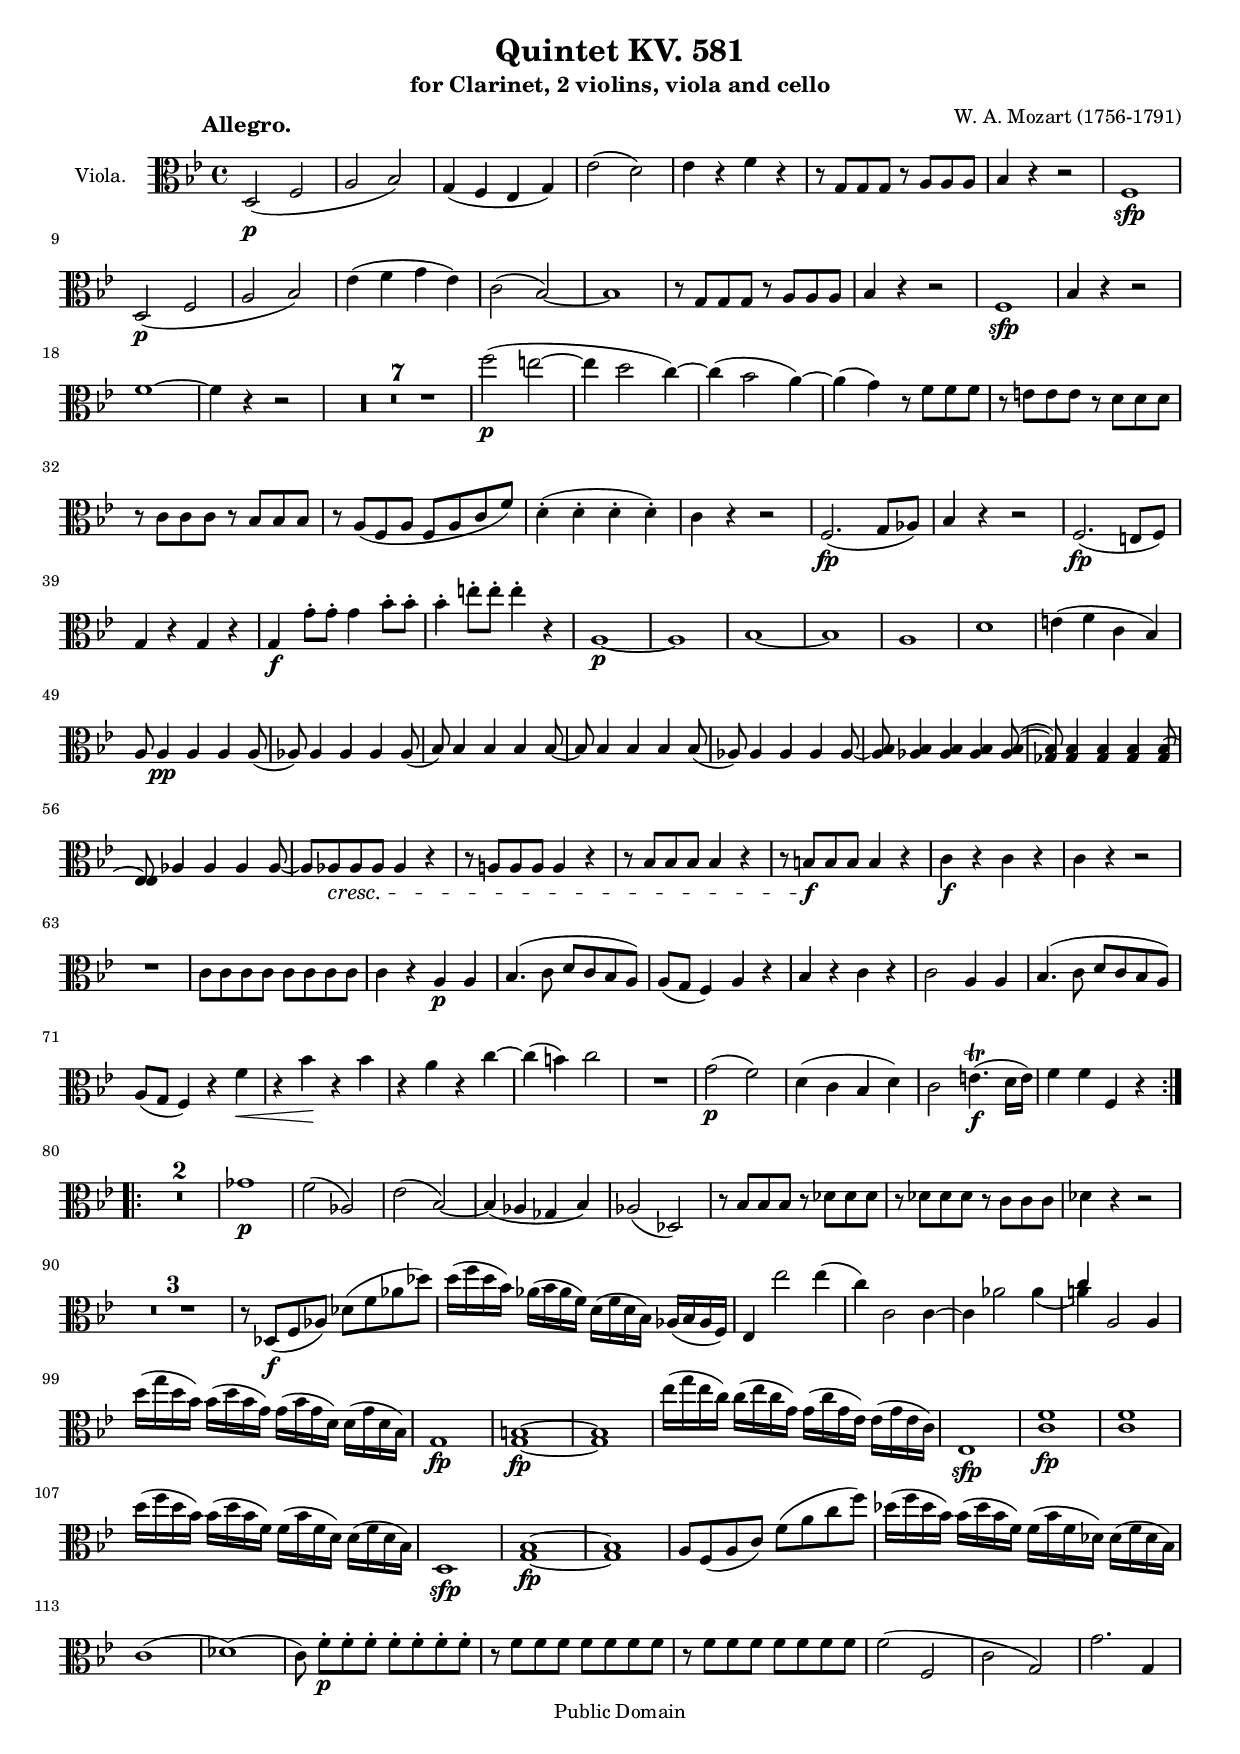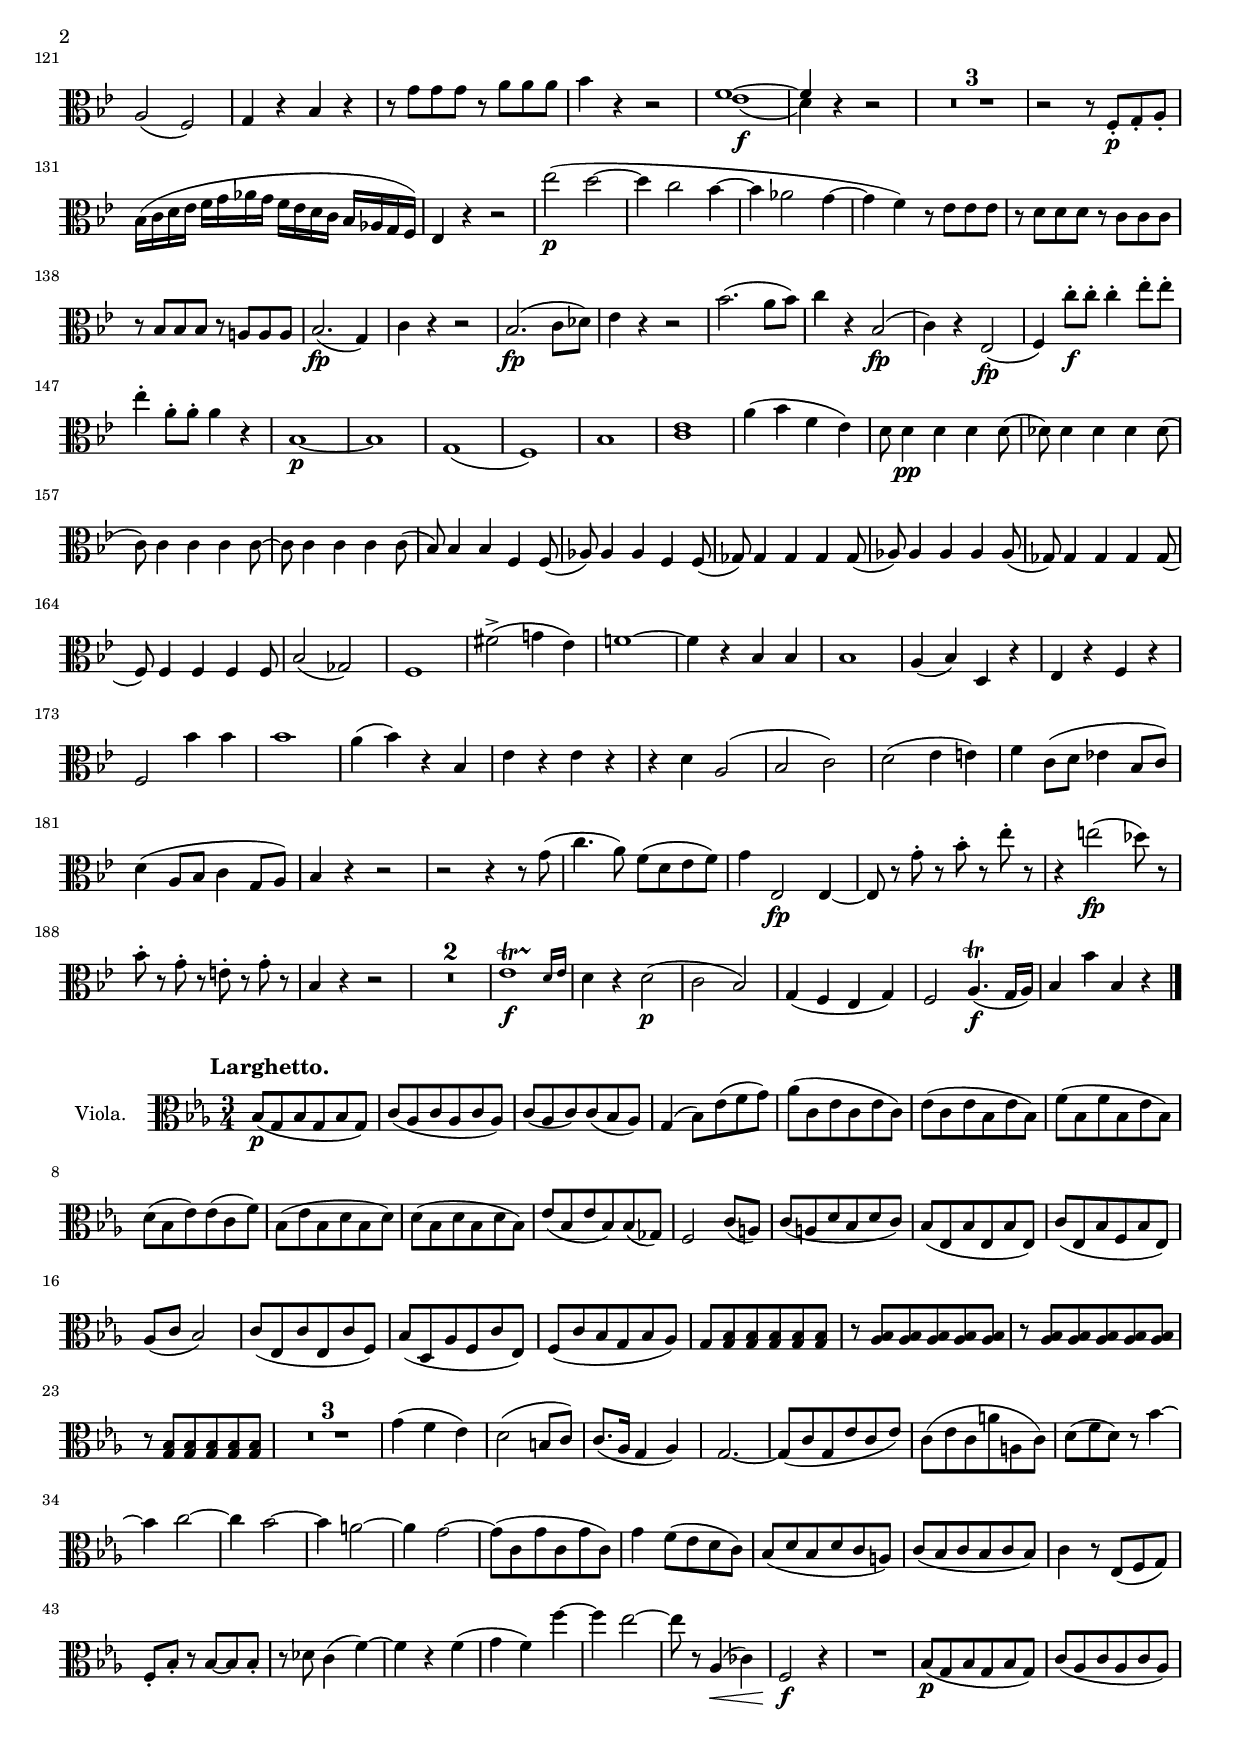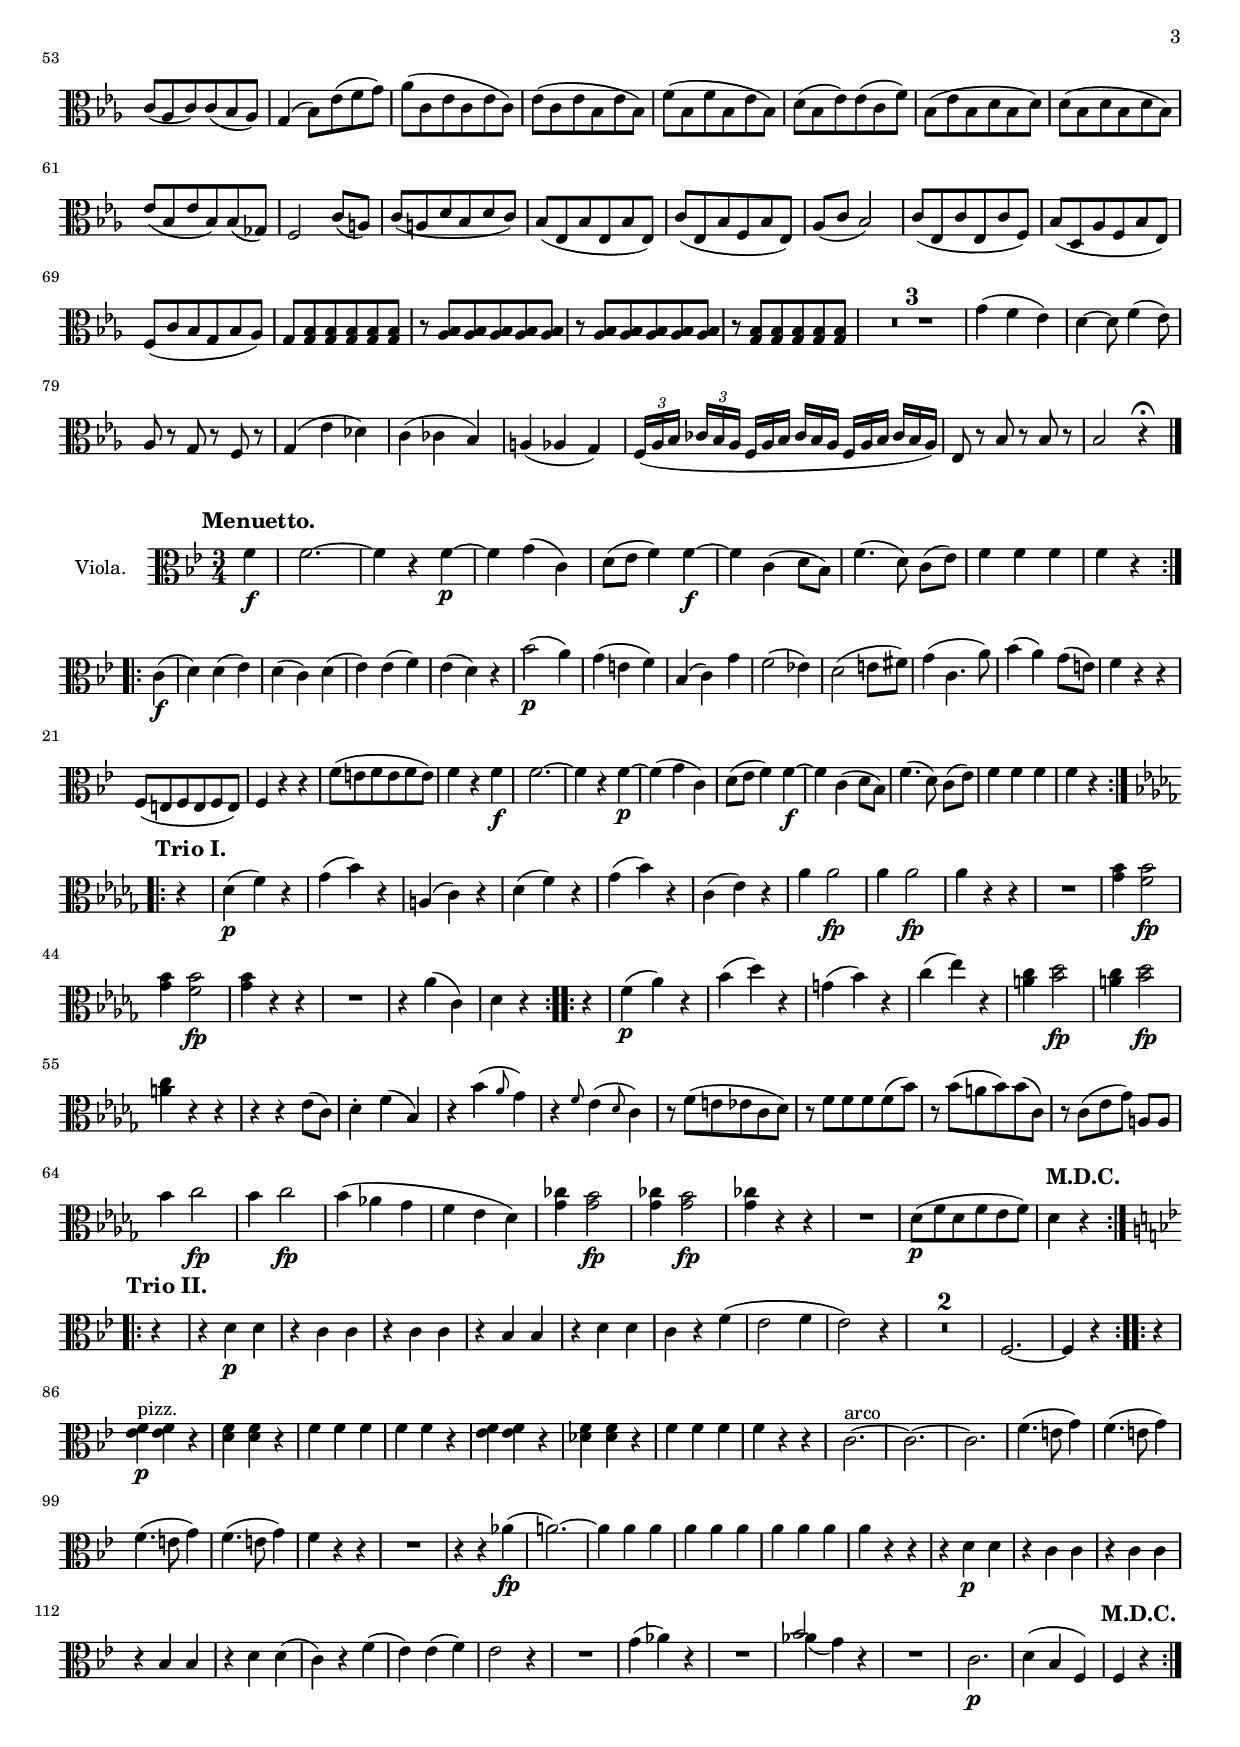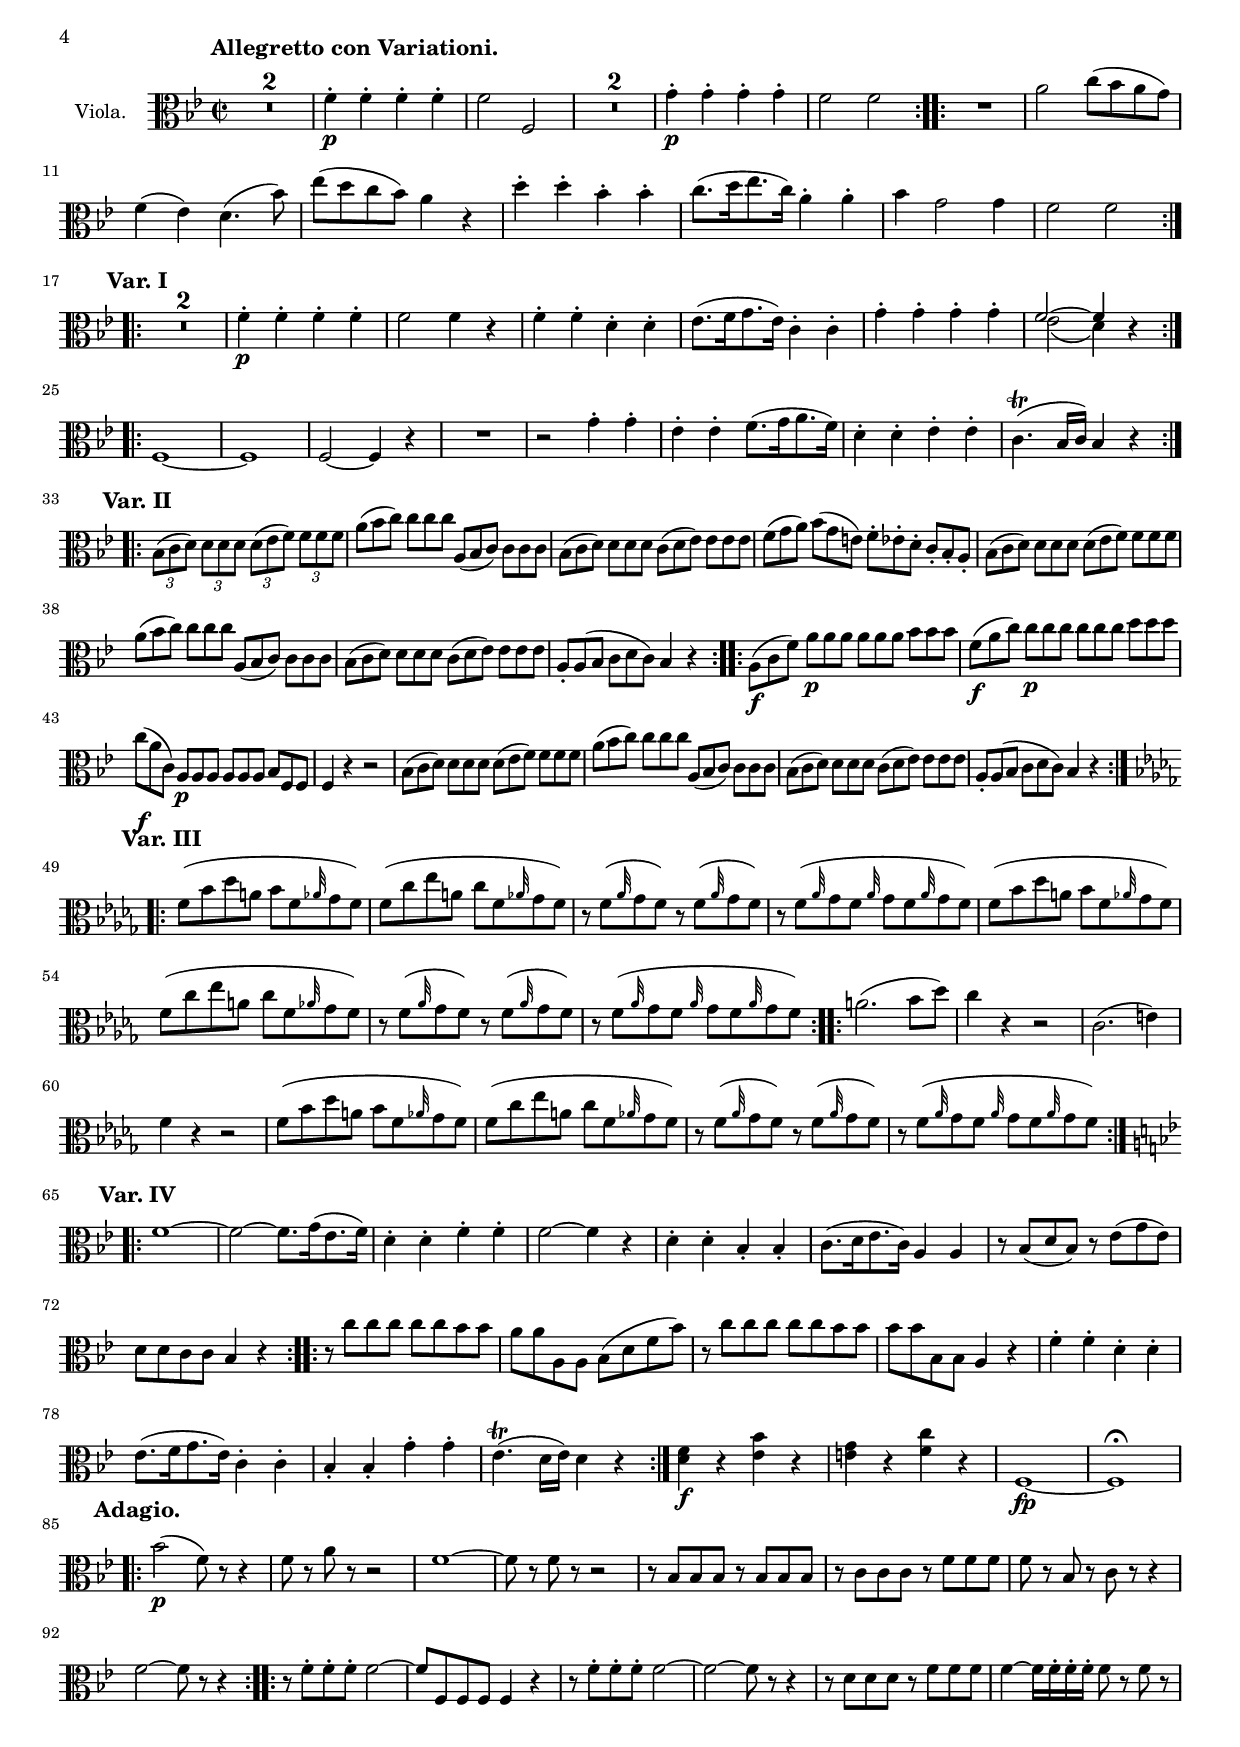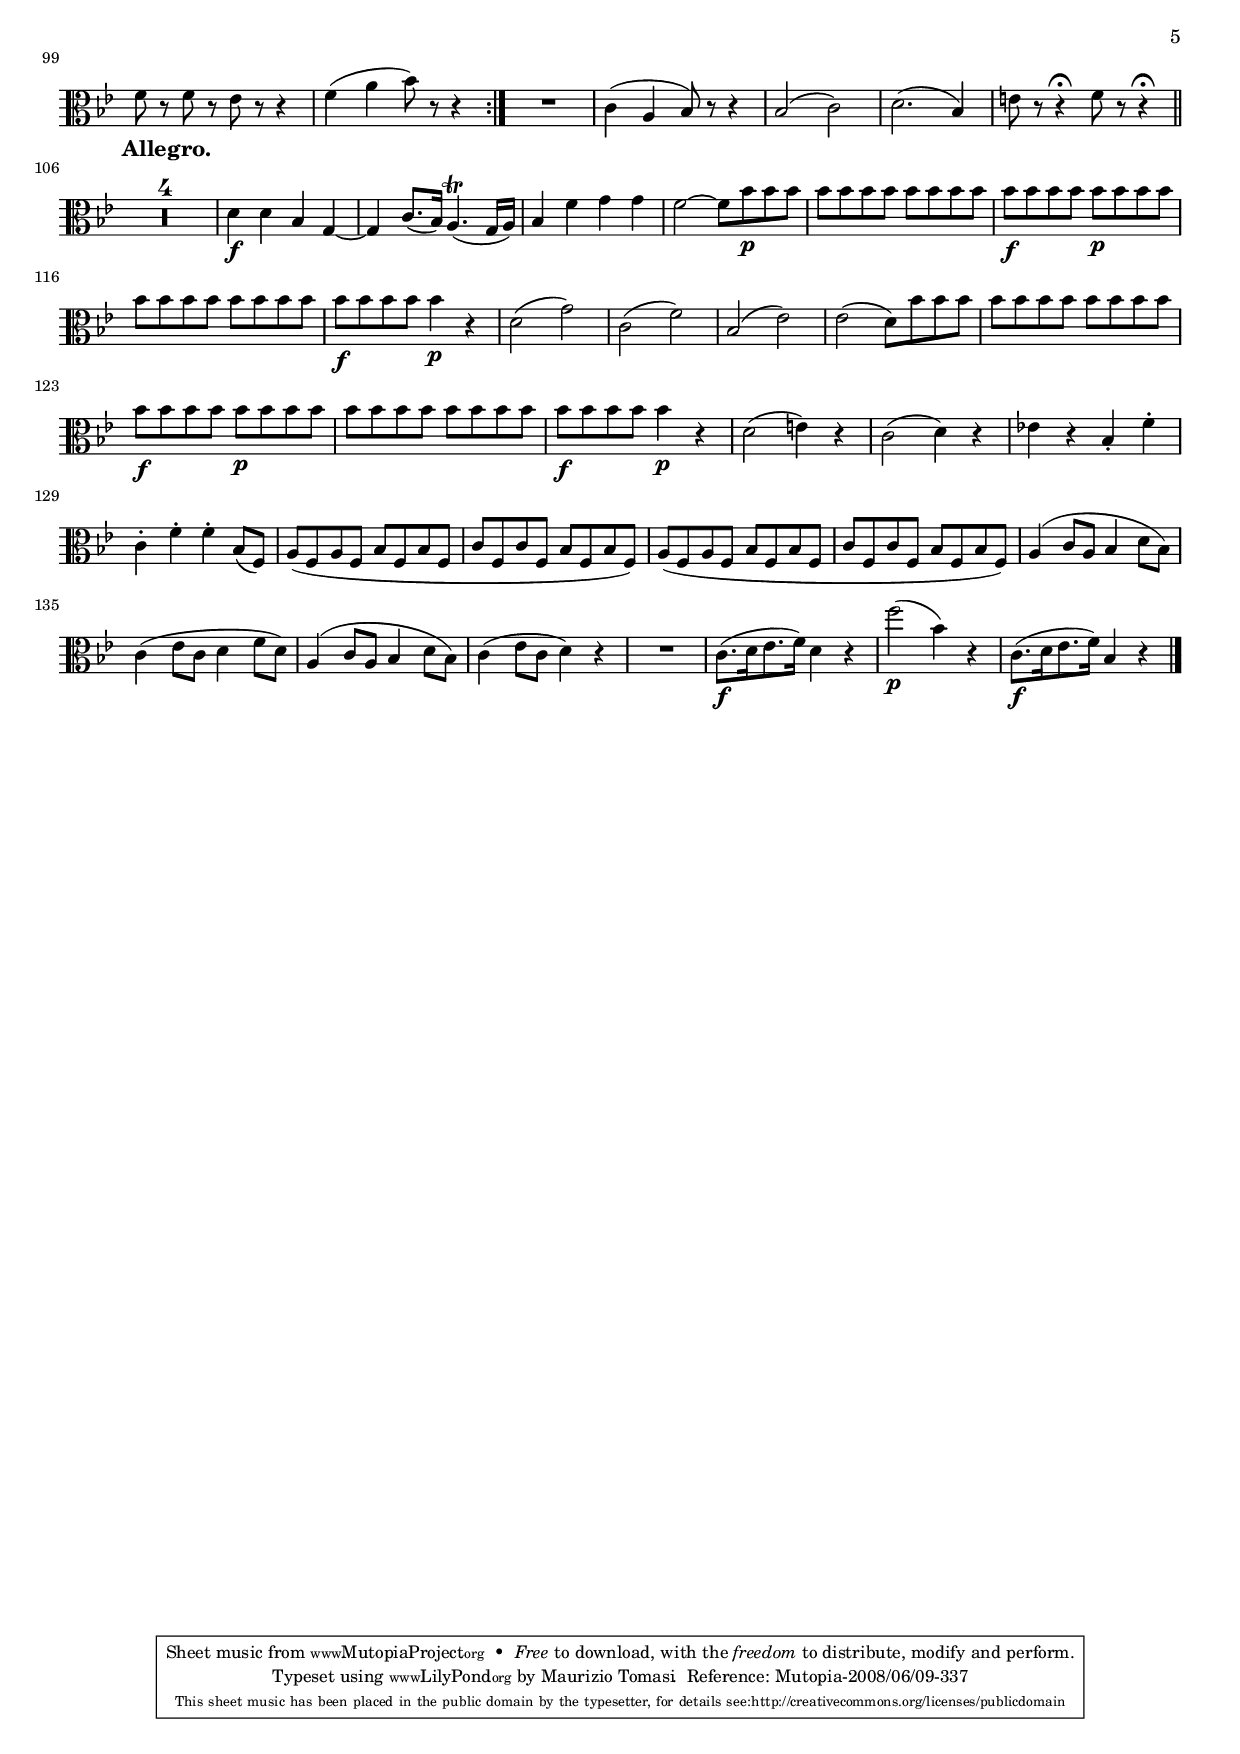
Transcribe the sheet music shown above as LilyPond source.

%%% -*- LilyPond -*-

\version "2.10.10"

\include "defs.ly"

#(set-global-staff-size 17)

#(ly:set-option 'old-relative)
%%% -*- LilyPond -*-

\version "2.10.10"

violaFirstMov =  \relative cis {
    \key a \major
    \clef alto

    \noTupletBracket
    \set tupletSpannerDuration = #(ly:make-moment 1 4)

    \repeat volta 2 {
	\lowerDynamics cis2(\p e
	| gis  a)
	| fis4( e d  fis)
	| d'2(  cis)
	| d4 r e r
	| r8  fis,[ fis fis] r  gis[ gis gis]
	| a4r r2
	| e1\sfp
	| cis2(\p e

%%% 10
	| gis  a)
	| d4( e fis  d)
	| b2(  a) ~
	| a1
	| r8  fis[ fis fis] r  gis[ gis gis] a4r r2
	| e1\sfp
	| a4r r2
	| e'1 ~
	| e4 r r2

%%% 19
	| R1*7
	| e'2(\p dis ~
	| dis4 cis2  b4) ~
	| b( a2  gis4) ~

%%% 30
	| gis(  fis) r8  e[ e e]
	| r  dis[ dis dis] r  cis[ cis cis]
	| r  b[ b b] r  a[ a a]
	| r  gis[( e gis]  e[ gis b  e)]
	| cis4(-. cis-. cis-.  cis)-.
	| b r r2
	| e,2.(\fp  fis8[  g)]
	| a4 r r2
	| e2.(\fp  dis8[  e)]
	| fis4 r fis r

%%% 40
	| fis\f  fis'8[-. fis-.] fis4  a8[-. a-.]
	| a4-.  dis8[-. dis-.] dis4-. r
	| gis,,1\p ~
	| gis
	| a ~
	| a
	| gis
	| cis
	| dis4( e b  a)
	| gis8 gis4\pp gis gis gis8(

%%% 50
	|  g) g4 g g g8(
	|  a) a4 a a a8 ~
	| a a4 a a a8(
	|  g) g4 g g g8 ~
	| << { \voiceTwo g g4 g g g8( | f) f4 f f f8( | \oneVoice d) } 
	     { \voiceOne a'8 a4 a a a8 ~ | a a4 a a a8( 
	       | \oneVoice d,) } >> g4 g g g8 ~
        | \lowerText  g[\cresc g g g] g4 r
	| r8  gis![ gis gis] gis4 r
	| r8  a[ a a] a4 r

%%% 60
	| r8  ais[\f ais ais] ais4 r
	| b4\f r b r
	| b r r2
	| R1
	|  b8[ b b b]  b[ b b b]
	| b4 r gis\p gis
	| a4.( b8  cis[ b a  gis)]
	|  gis[( fis]  e4) gis r
	| a r b r
	| b2 gis4 gis

%%% 70
	| a4.( b8  cis[ b a  gis)]
	|  gis[( fis]  e4) r e' \<
	| r  a\! r a
	| r gis r b ~
	| b(  ais) b2
	| R1
	| fis2(\p  e)
	| cis4( b a  cis)
	| b2 dis4.(\trill\f  cis16[  dis)]
	| e4 e e, r
    }

    \repeat volta 2 {
%%% 80
        | R1*2
	| f'1\p
	| e2(  g,)
	| d'(  a) ~
	| a4( g f  a)
	| g2(  c,)
	| r8  a'[ a a] r  c[ c c]
	| r  c[ c c] r  b[ b b]
	| c4 r r2

%%% 90
	| R1*3
	| r8  c,[(\f e  g)]  c[( e g  c)]
	|  cis16[( e cis  a)]  g[( a g  e)]  cis[( e cis  a)]  g[( a g  e)]
	| d4 d''2 d4(
	|  b) b,2 b4 ~
	| b g'2 << { s4 | b } \\ { g4( | gis!) } >> gis,2 gis4
	|  cis'16[( fis cis  a)]  a[( cis a  fis)] 
	   fis[( a fis  cis)]  cis[( fis cis  a)]

%%% 100
	| fis1\fp
	| <fis ais>\fp ~
	| <fis ais>
	|  d''16[( fis d  b)]  b[( d b  fis)]  fis[( b fis  d)]  d[( fis d  b)]
	| d,1\sfp
	| <b' e>\fp
	| <b e>
	|  cis'16[( e cis  a)]  a[( cis a  e)]  e[( a e  cis)]  cis[( e cis  a)]
	| cis,1\sfp
	| <fis a>\fp ~
	| <fis a>
	|  gis8[\parentF e( gis  b)]  e[( gis b  e)]
	|  c16[( e c  a)]  a[( c a  e)]  e[( a e  c)]  c[( e c  a)]
	| b1(\parentFP
	|  c)(\parentFP
	% The B & H edition has a (sf on) the next b
	|  b8)  e8[-.\p e-. e-.]  e[-. e-. e-. e-.]
	| r  e[ e e]  e[ e e e]
	| r  e[ e e]  e[ e e e]
	| e2( e,
	| b'  fis)

%%% 120
	| fis'2. fis,4
	| gis2(  e)
	| fis4r a r
	| r8  fis'[ fis fis] r  gis[ gis gis]
	| a4 r r2
	| << { e1 ~ | e4 } \\
	     { d1(\f | cis4) } >> r r2
	| R1*3

%%% 130
        | r2 r8  e,8[-.\p fis-. gis-.]
	|  a16[( b cis d]  e[ fis g fis]  e[ d cis b]  a[ g fis  e)]
	| d4 r r2
	| d''2(\p cis ~
	| cis4 b2 a4 ~
	| a g2 fis4 ~
	| fis  e) r8  d[ d d]
	| r  cis[ cis cis] r  b[ b b]
	| r  a[ a a] r  gis![ gis gis]
	| a2.(\fp  fis4)

%%% 140
	| b4 r r2
	| a2.(\fp  b8[  c)]
	| d4 r r2
	| a'2.(  gis8[  a)]
	| b4 r a,2(\fp
	|  b4) r d,2(\fp
	|  e4)  b''8[-.\f b-.] b4-.  d8[-. d-.]
	| d4-.  gis,8[-. gis-.] gis4 r
	| a,1\p ~
	| a

%%% 150
	| fis(
	|  e)
	| a
	| <b d>
	| gis'4( a e  d)
	| cis8 cis4\pp cis cis cis8(
	|  c) c4 c c c8(
	|  b) b4 b b b8 ~
	| b b4 b b b8(
	|  a) a4 a e e8(

%%% 160
	|  g) g4 g e e8(
	|  f) f4 f f f8(
	|  g) g4 g g g8(
	|  f) f4 f f f8(
	|  e) e4 e e e8
	| a2(  f)
	| e1
	| eis'2(-> fis!4  d)
	| e!1 ~
	| e4 r a, a

%%% 170
	| a1
	| gis4(  a) cis, r
	| d r e r
	| e2 a'4 a
	| a1
	| gis4(  a) r a,
	| d r d r
	| r cis gis2(
	| a  b)
	| cis( d4  dis)

%%% 180
	| e  b8[( cis] d!4  a8[  b)]
	| cis4(  gis8[ a] b4  fis8[  gis)]
	| a4 r r2
	| r2 r4 r8 fis'(
	| b4.  gis8)  e[( cis d  e)]
	| fis4 d,2\fp d4 ~
	| d8 r fis'-. r a-. r d-. r
	| r4 dis2(\fp  c8) r
	| a-. r fis-. r dis-. r fis-. r
	| a,4\parentF r r2

%%% 190
	| R1*2
	| << d1\f\startTrillSpan
	     { s2. s8\stopTrillSpan \tiny \stemUp cis16[ d] \stemNeutral \normalsize } >>
	| cis4 r cis2(\p
	| b  a)
	| fis4( e d  fis)
	| e2 gis4.(-\trill-\f  fis16[  gis)]
	| a4 a' a, r
    }
}


\score {
    \context Staff <<
        \override Score.BarNumber   #'padding = #3
	\set Score.skipBars = ##t
	\set Staff.autoBeaming = ##f
        \set Staff.midiInstrument = #"viola"
	\set Staff.instrumentName = "Viola."

	\time 4/4

	\transpose  a bes {\violaFirstMov}
	\context Voice = "markings" { \markingsI }
    >>

    
%  \midi {
%    \context {
%      \Score
%      tempoWholesPerMinute = #(ly:make-moment 120 4)
%      }
%    }



    \layout { }
}

#(ly:set-option 'old-relative)
%%% -*- LilyPond -*-

\version "2.10.10"

violaSecondMov =  \relative a {
    \key d \major
    \clef alto

    \noTupletBracket
    \set tupletSpannerDuration = #(ly:make-moment 1 8)

     a8[(\p fis a fis a  fis)]
    |  b[( g b g b  g)]
    |  b[( g  b) b( a  g)]
    | fis4(   a8)[ d( e  fis)]
    |  g[( b, d b d  b)]
    |  d[( b d a d  a)]
    |  e'[( a, e' a, d  a)]
    |  cis[( a  d) d( b  e)]
    |  a,[( d a cis a  cis)]
    |  cis[( a cis a cis  a)]

%%% 10
    |  d[( a d  a) a(  f)]
    | e2  b'8[(  gis)]
    |  b[( gis cis a cis  b)]
    |  a[( d, a' d, a'  d,)]
    |  b'[( d, a' e a  d,)]
    |  g[( b]  a2)
    |  b8[( d, b' d, b'  e,)]
    |  a[( cis, g' e b'  d,)]
    |  e[( b' a fis a  g)]
    |  fis[ <fis a> <fis a> <fis a> <fis a> <fis a>]

%%% 20
    | r <g a>[ <g a> <g a> <g a> <g a>]
    | r <g a>[ <g a> <g a> <g a> <g a>]
    | r <fis a>[ <fis a> <fis a> <fis a> <fis a>]
    | R2.*3
    | fis'4( e  d)
    | cis2(  ais8[  b)]
    |  b8.[( g16] fis4  g)

%%% 30
    | fis2. ~
    |  fis8[( b fis d' b  d)]
    |  b[( d b gis' gis,  b)]
    |  cis8[( e  cis)] r a'4 ~
    | a b2 ~
    | b4 a2 ~
    | a4 gis2 ~
    | gis4 fis2 ~
    |  fis8[( b, fis' b, fis'  b,)]
    | fis'4  e8[( d cis  b)]

%%% 40
    |  a[( cis a cis b  gis)]
    |  b[( a b a b  a)]
    | b4 r8  d,[( e  fis)]
    |  e[-. a-.] r  a[ ~ a a-.]
    | r c b4(  e) ~
    | e r e(
    | fis  e) e' ~
    | e d2 ~
    | d8 r g,,4( \<  bes4)
    |  e,2\!\f r4

%%% 50
    | R2.
    |  a8[(\p fis a fis a  fis)]
    |  b[( g b g b  g)]
    |  b[( g  b) b( a  g)]
    | fis4(   a8)[ d( e  fis)]
    |  g[( b, d b d  b)]
    |  d[( b d a d  a)]
    |  e'[( a, e' a, d  a)]
    |  cis[( a  d) d( b  e)]
    |  a,[( d a cis a  cis)]
    |  cis[( a cis a cis  a)]
    |  d[( a d  a) a(  f)]
    | e2  b'8[(  gis)]
    |  b[( gis cis a cis  b)]
    |  a[( d, a' d, a'  d,)]
    |  b'[( d, a' e a  d,)]
    |  g[( b]  a2)
    |  b8[( d, b' d, b'  e,)]
    |  a[( cis, g' e a  d,)]
    |  e[( b' a fis a  g)]

%%% 70
    |  fis[ <fis a> <fis a> <fis a> <fis a> <fis a>]
    | r <g a>[ <g a> <g a> <g a> <g a>]
    | r <g a>[ <g a> <g a> <g a> <g a>]
    | r <fis a>[ <fis a> <fis a> <fis a> <fis a>]
    | R2.*3
    | fis'4( e  d)
    | cis ~ cis8 e4(  d8)
    | g, r fis r e r

%%% 80
    | fis4( d'  c)
    | b( bes  a)
    | gis( g  fis)
    | \times 2/3 {  e16[( g a]  bes[ a g] \noTupletNum
                    e[ g a]  bes[ a g]  e[ g a]  bes[ a  g)] }
    | d8 r a' r a r
    | a2 r4\fermata
}


\score {
    \context Staff <<
        \override Score.BarNumber   #'padding = #3
	\set Score.skipBars = ##t
	\set Staff.autoBeaming = ##f
        \set Staff.midiInstrument = #"viola"
	\set Staff.instrumentName = "Viola."

	\time 3/4

	\transpose  a bes {\violaSecondMov}
	\context Voice = "markings" { \markingsII }
    >>

    
%  \midi {
%    \context {
%      \Score
%      tempoWholesPerMinute = #(ly:make-moment 55 4)
%      }
%    }



    \layout { }
}

#(ly:set-option 'old-relative)
%%% -*- LilyPond -*-

\version "2.10.10"

violaThirdMov =  \relative e' {
    \key a \major
    \clef alto

    \noTupletBracket
    \set tupletSpannerDuration = #(ly:make-moment 1 4)

    \repeat volta 2 {
	e4\f
	| e2. ~
	| e4 r e\p ~
	| e fis(  b,)
	|  cis8[( d]  e4) e\f ~
	| e b(  cis8[  a)]
	| e'4.(  cis8)  b[(  d)]
	| e4 e e
	| e r
    }

    \repeat volta 2 {
	b(\f
	|  cis) cis(  d)

%%% 10
	| cis(  b) cis(
	|  d) d(  e)
	| d(  cis) r
	| a'2(\p  gis4)
	| fis( dis  e)
	| a,(  b) fis'
	| e2(  d!4)
	| cis2(  dis8[  eis)]
	| fis4( b,4.  gis'8)
	| a4(  gis)  fis8[(  dis)]

%%% 20
	| e4 r r
	|  e,8[( dis e dis e  dis)]
	| e4 r r
	|  e'8[( dis e dis e  dis)]
	| e4 r e\f
	| e2.~
	| e4 r e\p ~
	| e( fis  b,)
	|  cis8[( d]  e4) e\f ~
	| e b(  cis8[  a)]

%%% 30
	| e'4.(  cis8)  b[(  d)]
	| e4 e e
	| e r
    }

    % Trio I

    \break
    \key a \minor

    \repeat volta 2 {
        r4
	| c(\p  e) r
	| f(  a) r
	| gis,(  b) r
	| c(  e) r
	| f(  a) r
	| b,(  d) r
	| g g2\fp

%%% 40
	| g4 g2\fp
	| g4 r r
	| R2.
	| <f a>4 <e a>2\fp
	| <f a>4 <e a>2\fp
	| <f a>4 r r
	| R2.
	| r4 g(  b,)
	| c r
    }

    \repeat volta 2 {
        r
	| e(\p  g) r

%%% 50
	| a(  c) r
	| fis,(  a) r
	| b(  d) r
	| <gis, b> <a c>2\fp
	| <gis b>4 <a c>2\fp
	| <gis b>4 r r
	| r r  d8[(  b)]
	| c4-. e(  a,)
	| r a'( \grace {
\override Stem   #'stroke-style = #"grace"
   \cue g8 
  \revert Stem #'stroke-style }
  f4)
	| r \grace {
\override Stem   #'stroke-style = #"grace"
   \cue e8 
  \revert Stem #'stroke-style }
 d4( \grace {
\override Stem   #'stroke-style = #"grace"
   \cue c8 
  \revert Stem #'stroke-style }
  b4)

%%% 60
	| r8  e[( dis d b  c)]
	| r  e[ e e e(  a)]
	| r  a[( gis  a) a(  b,)]
	| r  b[( d  f)]  gis,[ gis]
	| a'4 b2\fp
	| a4 b2\fp
	| a4( g! f
	| e d  c)
	| <f bes> <f a>2\fp
	| <f bes>4 <f a>2\fp

%%% 70
	| <f bes>4 r r
	| R2.
	|  c8[(\p e c e d  e)]
	| c4 r
    }

    % Trio II

    \break
    \key a \major

    \repeat volta 2 {
        r
	| r cis\p cis
	| r b b
	| r b b
	| r a a
	| r cis cis
	| b r e(

%%% 80
	| d2 e4
	|  d2) r4
	| R2.*2
	| e,2. ~
	| e4 r
    }

    \repeat volta 2 {
        r
	| <<d'\p e^\markup { pizz. }>> <d e> r
	| <cis e> <cis e> r
	| e e e
	| e e r
	| <d e> <d e> r
	| <c e> <c e> r
	| e e e
	| e r r
	| b2.^\markup { arco } ~
	| b ~
	| b
	| e4.( dis8  fis4)
	| e4.( dis8  fis4)
	| e4.( dis8  fis4)

%%% 100
	| e4.( dis8  fis4)
	| e4 r r
	| R2.
	| r4 r g(\fp
	|  gis!2.) ~
	| gis4 gis gis
	| gis gis gis
	| gis gis gis
	| gis r r
	| r cis,\p cis

%%% 110
	| r b b
	| r b b
	| r a a
	| r cis cis(
	|  b) r e(
	|  d) d(  e)
	| d2 r4
	| R2.
	| fis4(\rf  g) r
	| R2.
	| << a2 \\ { g4( fis) } >> r
	| R2.
	| b,2.\p
	| cis4( a  e)
	| e r
    }
}


\score {
    \context Staff <<
        \override Score.BarNumber   #'padding = #3
	\set Score.skipBars = ##t
	\set Staff.autoBeaming = ##f
        \set Staff.midiInstrument = #"viola"
	\set Staff.instrumentName = "Viola."

	\time 3/4
	\partial 4

	\transpose  a bes {\violaThirdMov}
	\context Voice = "markings" { \markingsIII }
	\context Voice=markingsBis { \markingsIIIbis }
    >>

    
%  \midi {
%    \context {
%      \Score
%      tempoWholesPerMinute = #(ly:make-moment 140 4)
%      }
%    }



    \layout { }
}


#(ly:set-option 'old-relative)
%%% -*- LilyPond -*-

\version "2.10.10"

violaFourthMov =  \relative e' {
    \key a \major
    \clef alto

    \noTupletBracket
    \set tupletSpannerDuration = #(ly:make-moment 1 4)

    \repeat volta 2 {
	R1*2
	| e4-.\p e-. e-. e-.
	| e2 e,
	| R1*2
	| fis'4-.\p fis-. fis-. fis-.
	| e2 e
    }

    \repeat volta 2 {
	| R1

%%% 10
	| gis2  b8[( a gis  fis)]
	| e4(  d) cis4.(  a'8)
	|  d[( cis b  a)] gis4 r
	| cis-. cis-. a-. a-.
	|  b8.[( cis16 d8.  b16)] gis4-. gis-.
	| a4 fis2 fis4
	| e2 e
    }

    % Var. I

    \repeat volta 2 {
        | R1*2
	| e4-.\p e-. e-. e-.

%%% 20
	| e2 e4 r
	| e-. e-. cis-. cis-.
	|  d8.[( e16 fis8.  d16)] b4-. b-.
	| fis'-. fis-. fis-. fis-.
	| << { e2 ~ e4 } \\ { d2( cis4) } >> r
    }

    \repeat volta 2 {
        | e,1 ~
	| e
	| e2 ~ e4 r
	| R1
	| r2 fis'4-. fis-.

%%% 30
	| d-. d-.  e8.[( fis16 gis8.  e16)]
	| cis4-. cis-. d-. d-.
	| b4.(\trill  a16[  b)] a4 r
    }

    % Var. II

    \repeat volta 2 {
        | \times 2/3 {  a8[( b  cis)]  cis[ cis cis]  cis[( d  e)]  e[ e e] }
          \noTupletNum
	| \times 2/3 {  gis[( a  b)]  b[ b b]  gis,[( a  b)]  b[ b b] }
	| \times 2/3 {  a[( b  cis)]  cis[ cis cis]  b[( cis  d)]  d[ d d] }
	| \times 2/3 {  e[( fis  gis)]  a[( fis  dis)] 
                        e[-. d-. cis-.]  b[-. a-. gis-.] }
        | \times 2/3 {  a[( b  cis)]  cis[ cis cis]  cis[( d  e)]  e[ e e] }
	| \times 2/3 {  gis[( a  b)]  b[ b b]  gis,[( a  b)]  b[ b b] }
	| \times 2/3 {  a[( b  cis)]  cis[ cis cis]  b[( cis  d)]  d[ d d] }

%%% 40
	| \times 2/3 {  gis,[-. gis( a]  b[ cis  b)] } a4 r
    }

    \repeat volta 2 {
        | \times 2/3 {  gis8[(\f b  e)]  gis[\p gis gis]  gis[ gis gis]  a[ a a] }
        | \times 2/3 {  e[(\f gis  b)]  b[\p b b]  b[ b b]  cis[ cis cis] }
        | \times 2/3 {  b[(\f gis  b,)]  gis[\p gis gis]  gis[ gis gis]  a[ e e] }
        | e4 r r2
        | \times 2/3 {  a8[( b  cis)]  cis[ cis cis]  cis[( d  e)]  e[ e e] }
	| \times 2/3 {  gis[( a  b)]  b[ b b]  gis,[( a  b)]  b[ b b] }
	| \times 2/3 {  a[( b  cis)]  cis[ cis cis]  b[( cis  d)]  d[ d d] }
	| \times 2/3 {  gis,[-. gis( a]  b[ cis  b)] } a4 r
    } \tupletNum

    % Var. III

    \key a \minor

    \repeat volta 2 {
        |  e'8[( a c gis]  a[ e \grace {
\override Stem   #'stroke-style = #"grace"
   \cue g32 
  \revert Stem #'stroke-style }
 f8  e)]

%%% 50
        |  e[( b' d gis,]  b[ e, \grace {
\override Stem   #'stroke-style = #"grace"
   \cue g32 
  \revert Stem #'stroke-style }
 f8  e)]
	| r  e[( \grace {
\override Stem   #'stroke-style = #"grace"
   \cue g32 
  \revert Stem #'stroke-style }
 f8  e)] 
          r  e[( \grace {
\override Stem   #'stroke-style = #"grace"
   \cue g32 
  \revert Stem #'stroke-style }
 f8  e)]
	| r  e[( \grace {
\override Stem   #'stroke-style = #"grace"
   \cue g32 
  \revert Stem #'stroke-style }
 f8 e] 
          \grace {
\override Stem   #'stroke-style = #"grace"
   \cue g32 
  \revert Stem #'stroke-style }
  f8[ e \grace {
\override Stem   #'stroke-style = #"grace"
   \cue g32 
  \revert Stem #'stroke-style }
 f8  e)]
        |  e[( a c gis]  a[ e \grace {
\override Stem   #'stroke-style = #"grace"
   \cue g32 
  \revert Stem #'stroke-style }
 f8  e)]
        |  e[( b' d gis,]  b[ e, \grace {
\override Stem   #'stroke-style = #"grace"
   \cue g32 
  \revert Stem #'stroke-style }
 f8  e)]
	| r  e[( \grace {
\override Stem   #'stroke-style = #"grace"
   \cue g32 
  \revert Stem #'stroke-style }
 f8  e)] 
          r  e[( \grace {
\override Stem   #'stroke-style = #"grace"
   \cue g32 
  \revert Stem #'stroke-style }
 f8  e)]
	| r  e[( \grace {
\override Stem   #'stroke-style = #"grace"
   \cue g32 
  \revert Stem #'stroke-style }
 f8 e] 
          \grace {
\override Stem   #'stroke-style = #"grace"
   \cue g32 
  \revert Stem #'stroke-style }
  f8[ e \grace {
\override Stem   #'stroke-style = #"grace"
   \cue g32 
  \revert Stem #'stroke-style }
 f8  e)]
    }

    \repeat volta 2 {
        | gis2.(  a8[  c)]
	| b4 r r2
	| b,2.(  dis4)

%%% 60
	| e r r2
        |  e8[( a c gis]  a[ e \grace {
\override Stem   #'stroke-style = #"grace"
   \cue g32 
  \revert Stem #'stroke-style }
 f8  e)]
        |  e[( b' d gis,]  b[ e, \grace {
\override Stem   #'stroke-style = #"grace"
   \cue g32 
  \revert Stem #'stroke-style }
 f8  e)]
	| r  e[( \grace {
\override Stem   #'stroke-style = #"grace"
   \cue g32 
  \revert Stem #'stroke-style }
 f8  e)] 
          r  e[( \grace {
\override Stem   #'stroke-style = #"grace"
   \cue g32 
  \revert Stem #'stroke-style }
 f8  e)]
	| r  e[( \grace {
\override Stem   #'stroke-style = #"grace"
   \cue g32 
  \revert Stem #'stroke-style }
 f8 e] 
          \grace {
\override Stem   #'stroke-style = #"grace"
   \cue g32 
  \revert Stem #'stroke-style }
  f8[ e \grace {
\override Stem   #'stroke-style = #"grace"
   \cue g32 
  \revert Stem #'stroke-style }
 f8  e)]
    }

    % Var. IV

    \key a \major

    \repeat volta 2 {
        | e1 ~
	| e2 ~  e8.[ fis16( d8.  e16)]
	| cis4-. cis-. e-. e-.
	| e2 ~ e4 r
	| cis-. cis-. a-. a-.

%%% 70
	|  b8.[( cis16 d8.  b16)] gis4 gis
	| r8  a[( cis  a)] r  d[( fis  d)]
	|  cis[ cis b b] a4 r
    }

    \repeat volta 2 {
        | r8  b'[ b b]  b[ b a a]
	|  gis[ gis gis, gis]  a[( cis e  a)]
	| r  b[ b b]  b[ b a a]
	|  a[ a a, a] gis4 r
	| e'-. e-. cis-. cis-.
	|  d8.[( e16 fis8.  d16)] b4-. b-.
	| a-. a-. fis'-. fis-.

%%% 80
	| d4.(\trill  cis16[  d)] cis4 r
    }

    | <cis e>4\f r <d a'> r
    | <dis fis> r <e b'> r
    | e,1\fp ~
    | e\fermata

    % Var. V

    \repeat volta 2 {
        | a'2(\p  e8) r r4
	| e8 r gis r r2
	| e1 ~
	| e8 r e r r2
	| r8  a,[ a a] r  a[ a a]

%%% 90
        | r  b[ b b] r  e[ e e]
	| e r a, r b r r4
	| e2 ~ e8 r r4
    }

    \repeat volta 2 {
        | r8  e[-. e-. e-.] e2 ~
	|  e8[ e, e e] e4 r
	| r8  e'[-. e-. e-.] e2 ~
	| e ~ e8 r r4
	| r8  cis[ cis cis] r  e[ e e]
	| e4 ~  e16[ e-. e-. e-.] e8 r e r
	| e r e r d r r4

%%% 100
	| e4( gis  a8) r r4
    }

    R1
    | b,4( gis  a8) r r4
    | a2(  b)
    | cis2.(  a4)
    | dis8 r r4\fermata e8 r r4\fermata

    % Coda

    | R1*4

%%% 110
    | cis4\f cis a fis ~
    | fis  b8.[(  a16)] gis4.(\trill  fis16[  gis)]
    | a4 e' fis fis
    | e2 ~  e8[ a\p a a]
    |  a[ a a a]  a[ a a a]
    |  a[\f a a a]  a[\p a a a]
    |  a[ a a a]  a[ a a a]
    |  a[\f a a a] a4\p r
    | cis,2(  fis)
    | b,(  e)

%%% 120
    | a,(  d)
    | d(   cis8)[ a' a a]
    |  a[ a a a]  a[ a a a]
    |  a[\f a a a]  a[\p a a a]
    |  a[ a a a]  a[ a a a]
    |  a[\f a a a] a4\p r
    | cis,2(  dis4) r
    | b2(  cis4) r
    | d! r a-. e'-.
    | b-. e-. e-.  a,8[(  e)]

%%% 130
    |  gis[( e gis e]  a[ e a e]
    |  b'[ e, b' e,]  a[ e a  e)]
    |  gis[( e gis e]  a[ e a e]
    |  b'[ e, b' e,]  a[ e a  e)]
    | gis4(  b8[ gis] a4  cis8[  a)]
    | b4(  d8[ b] cis4  e8[  cis)]
    | gis4(  b8[ gis] a4  cis8[  a)]
    | b4(  d8[ b]  cis4) r
    | R1
    |  b8.[(\f cis16 d8.  e16)] cis4 r

%%% 140
    | e'2(\p  a,4) r
    |  b,8.[(\f cis16 d8.  e16)] a,4 r    
}


\score {
    \context Staff <<
        \override Score.BarNumber   #'padding = #3
	\set Score.skipBars = ##t
	\set Staff.autoBeaming = ##f
        \set Staff.midiInstrument = #"viola"
	\set Staff.instrumentName = "Viola."

	\time 2/2

	\transpose  a bes {\violaFourthMov}
	\context Voice = "markings" { \markingsIV }
    >>

    
%  \midi {
%    \context {
%      \Score
%      tempoWholesPerMinute = #(ly:make-moment 140 4)
%      }
%    }



    \layout { }
}
